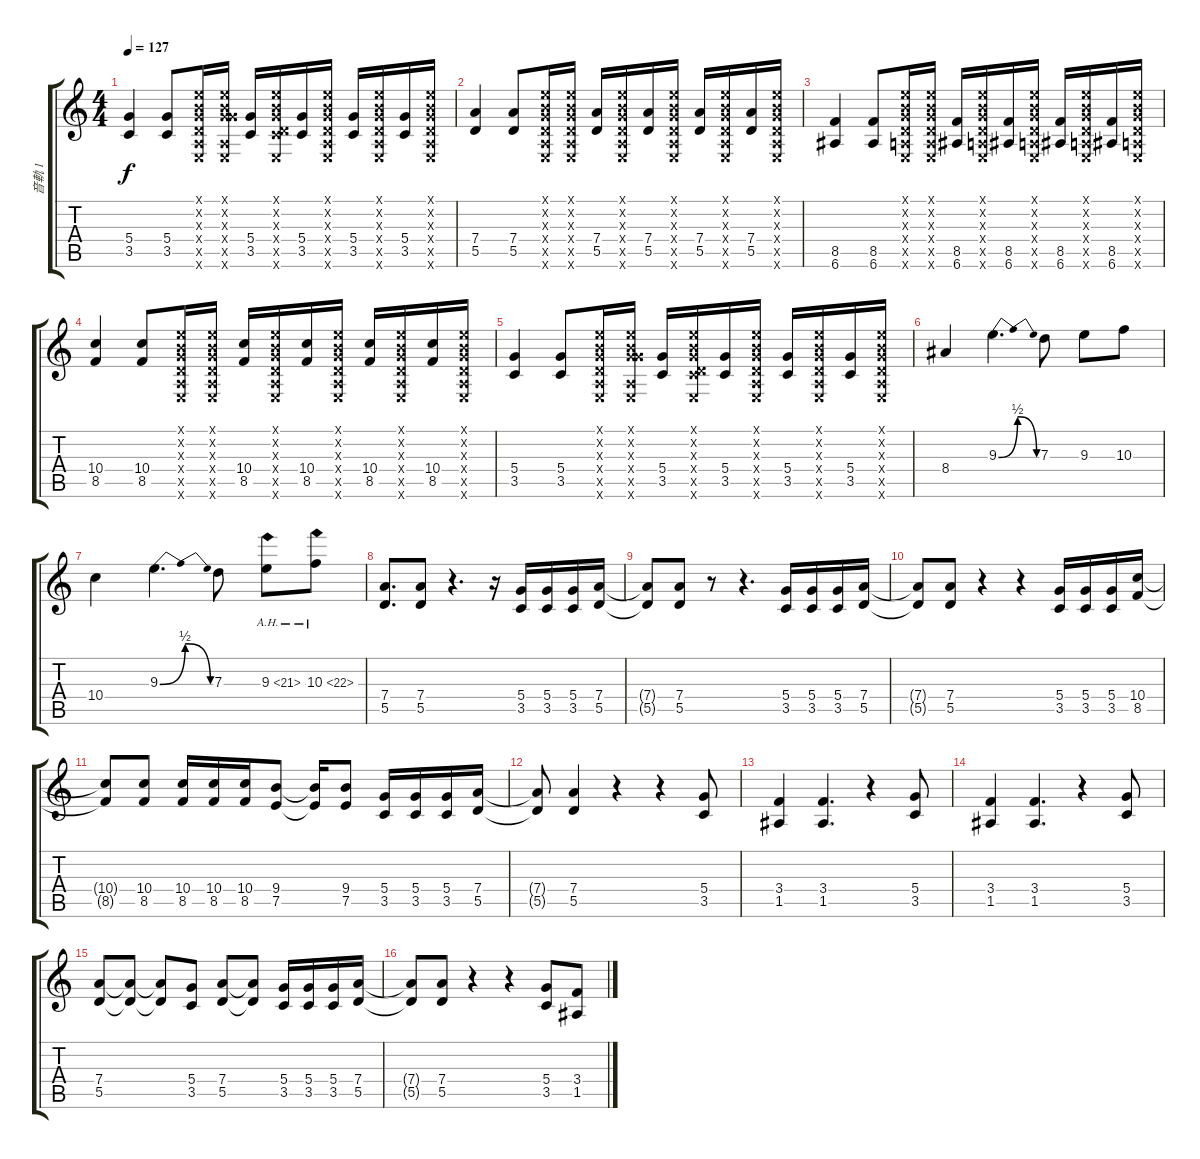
\track ("音軌 1" "音軌 1") {instrument distortionguitar}
\staff {score tabs}
\tuning (E4 B3 G3 D3 A2 E2) {hide}
\ts (4 4)
\tempo 127
\clef g2
\ks c
(5.4 3.5).4{dy f} (5.4 3.5).8 (0.1{x} 0.2{x} 0.3{x} 0.4{x} 0.5{x} 0.6{x}).16 (0.1{x} 0.2{x} 0.3{x} 5.4{x} 0.5{x} 0.6{x}).16 (5.4 3.5).16 (0.1{x} 0.2{x} 0.3{x} 0.4{x} 3.5{x} 0.6{x}).16 (5.4 3.5).16 (0.1{x} 0.2{x} 0.3{x} 0.4{x} 0.5{x} 0.6{x}).16 (5.4 3.5).16 (0.1{x} 0.2{x} 0.3{x} 0.4{x} 0.5{x} 0.6{x}).16 (5.4 3.5).16 (0.1{x} 0.2{x} 0.3{x} 0.4{x} 0.5{x} 0.6{x}).16 |
(7.4 5.5).4 (7.4 5.5).8 (0.1{x} 0.2{x} 0.3{x} 0.4{x} 0.5{x} 0.6{x}).16 (0.1{x} 0.2{x} 0.3{x} 0.4{x} 0.5{x} 0.6{x}).16 (7.4 5.5).16 (0.1{x} 0.2{x} 0.3{x} 0.4{x} 0.5{x} 0.6{x}).16 (7.4 5.5).16 (0.1{x} 0.2{x} 0.3{x} 0.4{x} 0.5{x} 0.6{x}).16 (7.4 5.5).16 (0.1{x} 0.2{x} 0.3{x} 0.4{x} 0.5{x} 0.6{x}).16 (7.4 5.5).16 (0.1{x} 0.2{x} 0.3{x} 0.4{x} 0.5{x} 0.6{x}).16 |
(8.5 6.6).4 (8.5 6.6).8 (0.1{x} 0.2{x} 0.3{x} 0.4{x} 0.5{x} 0.6{x}).16 (0.1{x} 0.2{x} 0.3{x} 0.4{x} 0.5{x} 0.6{x}).16 (8.5 6.6).16 (0.1{x} 0.2{x} 0.3{x} 0.4{x} 0.5{x} 0.6{x}).16 (8.5 6.6).16 (0.1{x} 0.2{x} 0.3{x} 0.4{x} 0.5{x} 0.6{x}).16 (8.5 6.6).16 (0.1{x} 0.2{x} 0.3{x} 0.4{x} 0.5{x} 0.6{x}).16 (8.5 6.6).16 (0.1{x} 0.2{x} 0.3{x} 0.4{x} 0.5{x} 0.6{x}).16 |
(10.4 8.5).4 (10.4 8.5).8 (0.1{x} 0.2{x} 0.3{x} 0.4{x} 0.5{x} 0.6{x}).16 (0.1{x} 0.2{x} 0.3{x} 0.4{x} 0.5{x} 0.6{x}).16 (10.4 8.5).16 (0.1{x} 0.2{x} 0.3{x} 0.4{x} 0.5{x} 0.6{x}).16 (10.4 8.5).16 (0.1{x} 0.2{x} 0.3{x} 0.4{x} 0.5{x} 0.6{x}).16 (10.4 8.5).16 (0.1{x} 0.2{x} 0.3{x} 0.4{x} 0.5{x} 0.6{x}).16 (10.4 8.5).16 (0.1{x} 0.2{x} 0.3{x} 0.4{x} 0.5{x} 0.6{x}).16 |
(5.4 3.5).4 (5.4 3.5).8 (0.1{x} 0.2{x} 0.3{x} 0.4{x} 0.5{x} 0.6{x}).16 (0.1{x} 0.2{x} 0.3{x} 5.4{x} 0.5{x} 0.6{x}).16 (5.4 3.5).16 (0.1{x} 0.2{x} 0.3{x} 0.4{x} 3.5{x} 0.6{x}).16 (5.4 3.5).16 (0.1{x} 0.2{x} 0.3{x} 0.4{x} 0.5{x} 0.6{x}).16 (5.4 3.5).16 (0.1{x} 0.2{x} 0.3{x} 0.4{x} 0.5{x} 0.6{x}).16 (5.4 3.5).16 (0.1{x} 0.2{x} 0.3{x} 0.4{x} 0.5{x} 0.6{x}).16 |
8.4.4 9.3{be (bendrelease 0 0 21 2 40 2 60 0)}.4{d} 7.3.8 9.3.8 10.3.8 |
10.4.4 9.3{be (bendrelease 0 0 21 2 40 2 60 0)}.4{d} 7.3.8 9.3{ah 12}.8 10.3{ah 12}.8 |
(7.4 5.5).8{d} (7.4 5.5).8 r.4{d} r.16 (5.4 3.5).16 (5.4 3.5).16 (5.4 3.5).16 (7.4 5.5).16 |
(7.4{t} 5.5{t}).8 (7.4 5.5).8 r.8 r.4{d} (5.4 3.5).16 (5.4 3.5).16 (5.4 3.5).16 (7.4 5.5).16 |
(7.4{t} 5.5{t}).8 (7.4 5.5).8 r.4 r.4 (5.4 3.5).16 (5.4 3.5).16 (5.4 3.5).16 (10.4 8.5).16 |
(10.4{t} 8.5{t}).8 (10.4 8.5).8 (10.4 8.5).16 (10.4 8.5).16 (10.4 8.5).16 (9.4 7.5).8 (9.4{t} 7.5{t}).16 (9.4 7.5).8 (5.4 3.5).16 (5.4 3.5).16 (5.4 3.5).16 (7.4 5.5).16 |
(7.4{t} 5.5{t}).8 (7.4 5.5).4 r.4 r.4 (5.4 3.5).8 |
(3.4 1.5).4 (3.4 1.5).4{d} r.4 (5.4 3.5).8 |
(3.4 1.5).4 (3.4 1.5).4{d} r.4 (5.4 3.5).8 |
(7.4 5.5).8 (7.4{t} 5.5{t}).8 (7.4{t} 5.5{t}).8 (5.4 3.5).8 (7.4 5.5).8 (7.4{t} 5.5{t}).8 (5.4 3.5).16 (5.4 3.5).16 (5.4 3.5).16 (7.4 5.5).16 |
(7.4{t} 5.5{t}).8 (7.4 5.5).8 r.4 r.4 (5.4 3.5).8 (3.4 1.5).8
